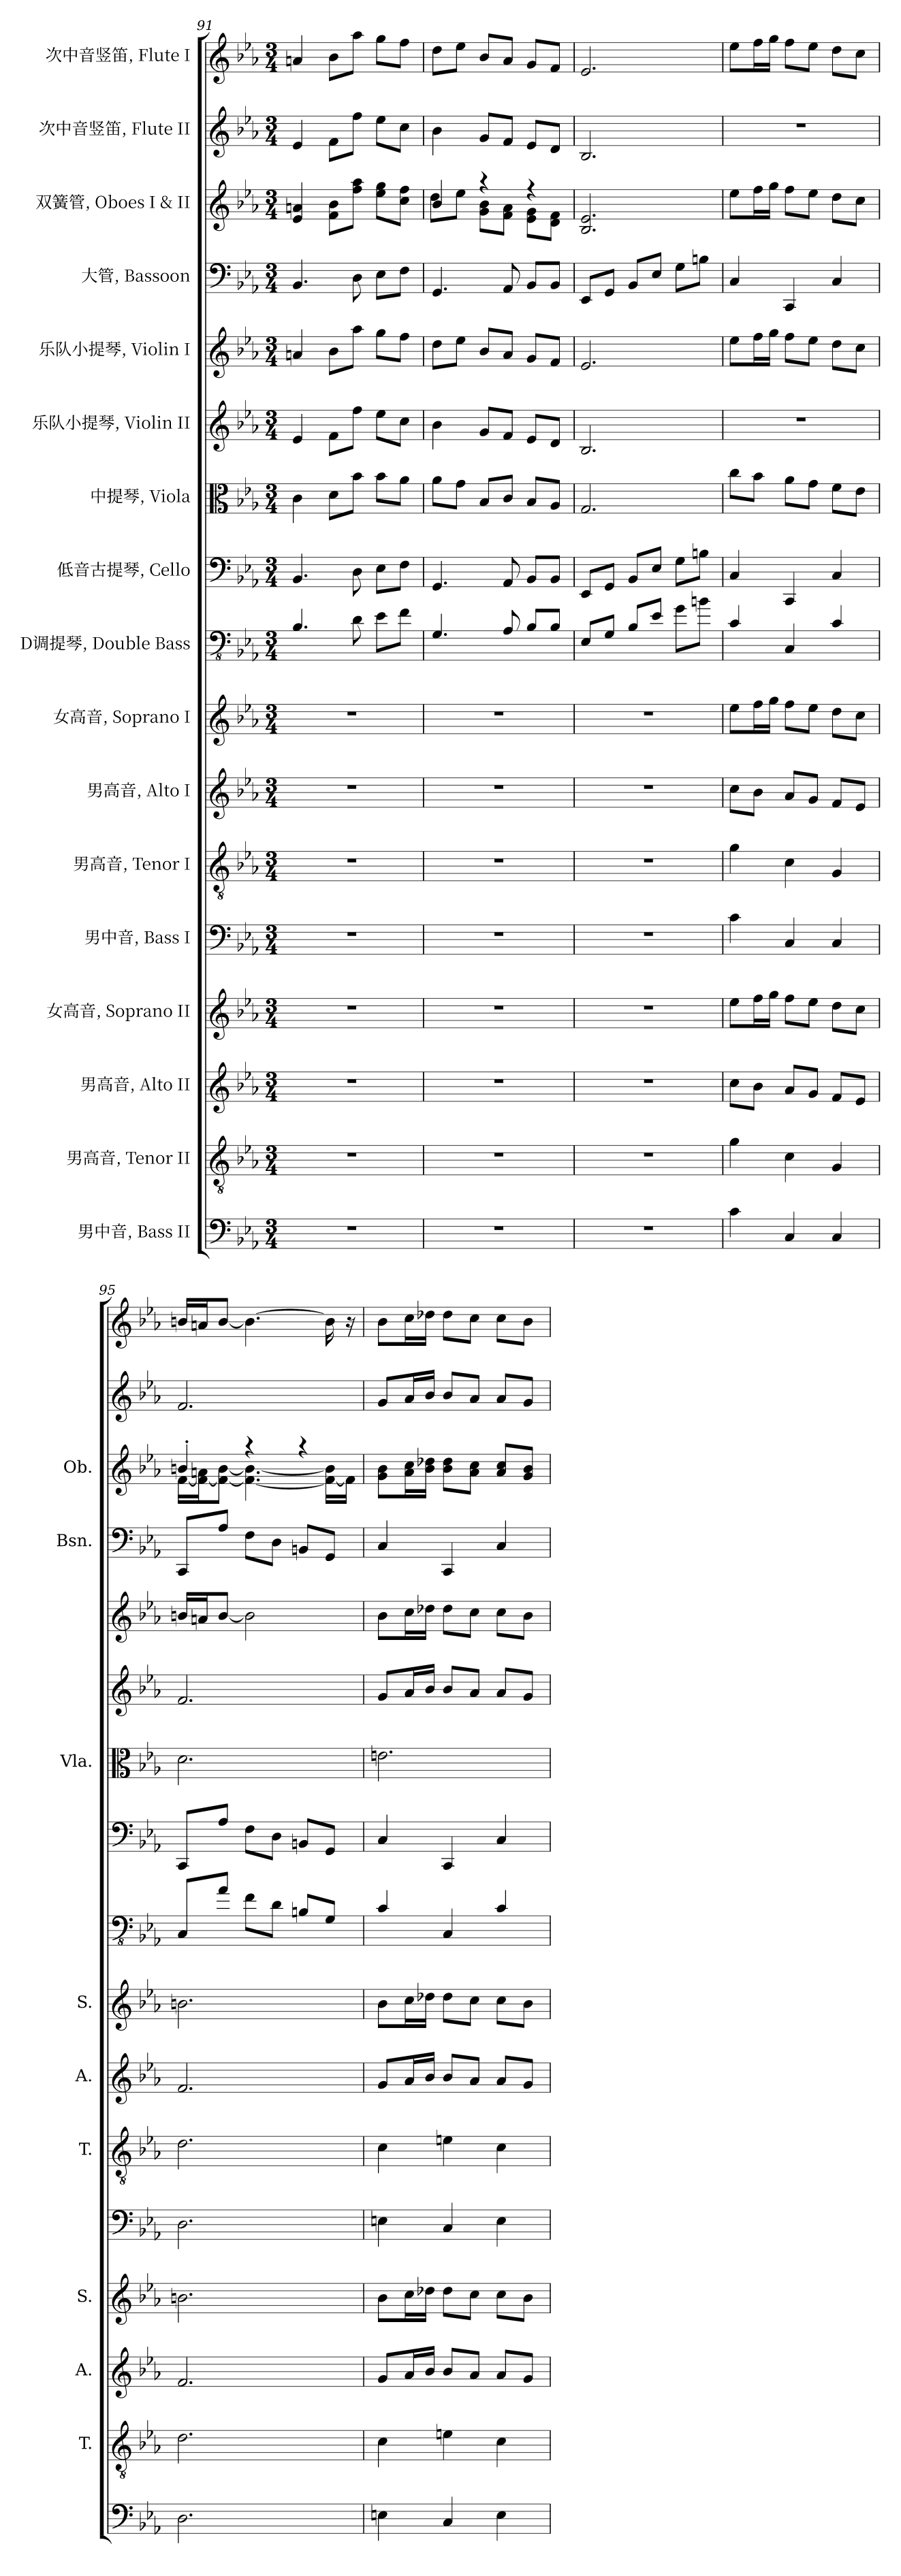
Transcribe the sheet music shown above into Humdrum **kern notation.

**kern	**kern	**kern	**kern	**kern	**kern	**kern	**kern	**kern	**kern	**kern	**kern	**kern	**kern	**kern	**kern	**kern
*part17	*part16	*part15	*part14	*part13	*part12	*part11	*part10	*part9	*part8	*part7	*part6	*part5	*part4	*part3	*part2	*part1
*staff17	*staff16	*staff15	*staff14	*staff13	*staff12	*staff11	*staff10	*staff9	*staff8	*staff7	*staff6	*staff5	*staff4	*staff3	*staff2	*staff1
*I"男中音, Bass II	*I"男高音, Tenor II	*I"男高音, Alto II	*I"女高音, Soprano II	*I"男中音, Bass I	*I"男高音, Tenor I	*I"男高音, Alto I	*I"女高音, Soprano I	*I"D调提琴, Double Bass	*I"低音古提琴, Cello	*I"中提琴, Viola	*I"乐队小提琴, Violin II	*I"乐队小提琴, Violin I	*I"大管, Bassoon	*I"双簧管, Oboes I &amp; II	*I"次中音竖笛, Flute II	*I"次中音竖笛, Flute I
*	*I'T.	*I'A.	*I'S.	*	*I'T.	*I'A.	*I'S.	*	*	*I'Vla.	*	*	*I'Bsn.	*I'Ob.	*	*
*clefF4	*clefGv2	*clefG2	*clefG2	*clefF4	*clefGv2	*clefG2	*clefG2	*clefFv4	*clefF4	*clefC3	*clefG2	*clefG2	*clefF4	*clefG2	*clefG2	*clefG2
*	*	*	*	*	*	*	*	*ITrd7c12	*	*	*	*	*	*	*	*
*k[b-e-a-]	*k[b-e-a-]	*k[b-e-a-]	*k[b-e-a-]	*k[b-e-a-]	*k[b-e-a-]	*k[b-e-a-]	*k[b-e-a-]	*k[b-e-a-]	*k[b-e-a-]	*k[b-e-a-]	*k[b-e-a-]	*k[b-e-a-]	*k[b-e-a-]	*k[b-e-a-]	*k[b-e-a-]	*k[b-e-a-]
*M3/4	*M3/4	*M3/4	*M3/4	*M3/4	*M3/4	*M3/4	*M3/4	*M3/4	*M3/4	*M3/4	*M3/4	*M3/4	*M3/4	*M3/4	*M3/4	*M3/4
=91	=91	=91	=91	=91	=91	=91	=91	=91	=91	=91	=91	=91	=91	=91	=91	=91
2.r	2.r	2.r	2.r	2.r	2.r	2.r	2.r	4.BBB-/	4.BB-/	4c\	4e-/	4an/	4.BB-/	4e-/ 4an/	4e-/	4an/
.	.	.	.	.	.	.	.	.	.	8d\L	8f\L	8b-\L	.	8f\ 8b-\L	8f\L	8b-\L
.	.	.	.	.	.	.	.	8DD\	8D\	8b-\J	8ff\J	8aa-\J	8D\	8ff\ 8aa-\J	8ff\J	8aa-\J
.	.	.	.	.	.	.	.	8EE-\L	8E-\L	8b-\L	8ee-\L	8gg\L	8E-\L	8ee-\ 8gg\L	8ee-\L	8gg\L
.	.	.	.	.	.	.	.	8FF\J	8F\J	8a-\J	8cc\J	8ff\J	8F\J	8cc\ 8ff\J	8cc\J	8ff\J
=92	=92	=92	=92	=92	=92	=92	=92	=92	=92	=92	=92	=92	=92	=92	=92	=92
*	*	*	*	*	*	*	*	*	*	*	*	*	*	*^	*	*
2.r	2.r	2.r	2.r	2.r	2.r	2.r	2.r	4.GGG/	4.GG/	8a-\L	4b-\	8dd\L	4.GG/	4b-/	8dd\L	4b-\	8dd\L
.	.	.	.	.	.	.	.	.	.	8g\J	.	8ee-\J	.	.	8ee-\J	.	8ee-\J
.	.	.	.	.	.	.	.	.	.	8B-/L	8g/L	8b-/L	.	4r	8g\ 8b-\L	8g/L	8b-/L
.	.	.	.	.	.	.	.	8AAA-/	8AA-/	8c/J	8f/J	8a-/J	8AA-/	.	8f\ 8a-\J	8f/J	8a-/J
.	.	.	.	.	.	.	.	8BBB-/L	8BB-/L	8B-/L	8e-/L	8g/L	8BB-/L	4r	8e-\ 8g\L	8e-/L	8g/L
.	.	.	.	.	.	.	.	8BBB-/J	8BB-/J	8A-/J	8d/J	8f/J	8BB-/J	.	8d\ 8f\J	8d/J	8f/J
*	*	*	*	*	*	*	*	*	*	*	*	*	*	*v	*v	*	*
=93	=93	=93	=93	=93	=93	=93	=93	=93	=93	=93	=93	=93	=93	=93	=93	=93
2.r	2.r	2.r	2.r	2.r	2.r	2.r	2.r	8EEE-/L	8EE-/L	2.G/	2.B-/	2.e-/	8EE-/L	2.B-/ 2.e-/	2.B-/	2.e-/
.	.	.	.	.	.	.	.	8GGG/J	8GG/J	.	.	.	8GG/J	.	.	.
.	.	.	.	.	.	.	.	8BBB-/L	8BB-/L	.	.	.	8BB-/L	.	.	.
.	.	.	.	.	.	.	.	8EE-/J	8E-/J	.	.	.	8E-/J	.	.	.
.	.	.	.	.	.	.	.	8GG\L	8G\L	.	.	.	8G\L	.	.	.
.	.	.	.	.	.	.	.	8BBn\J	8Bn\J	.	.	.	8Bn\J	.	.	.
!!LO:PB:g=z
=94	=94	=94	=94	=94	=94	=94	=94	=94	=94	=94	=94	=94	=94	=94	=94	=94
4c\	4g\	8cc\L	8ee-\L	4c\	4g\	8cc\L	8ee-\L	4CC/	4C/	8cc\L	2.r	8ee-\L	4C/	8ee-\L	2.r	8ee-\L
.	.	8b-\J	16ff\L	.	.	8b-\J	16ff\L	.	.	8b-\J	.	16ff\L	.	16ff\L	.	16ff\L
.	.	.	16gg\JJ	.	.	.	16gg\JJ	.	.	.	.	16gg\JJ	.	16gg\JJ	.	16gg\JJ
4C/	4c\	8a-/L	8ff\L	4C/	4c\	8a-/L	8ff\L	4CCC/	4CC/	8a-\L	.	8ff\L	4CC/	8ff\L	.	8ff\L
.	.	8g/J	8ee-\J	.	.	8g/J	8ee-\J	.	.	8g\J	.	8ee-\J	.	8ee-\J	.	8ee-\J
4C/	4G/	8f/L	8dd\L	4C/	4G/	8f/L	8dd\L	4CC/	4C/	8f\L	.	8dd\L	4C/	8dd\L	.	8dd\L
.	.	8e-/J	8cc\J	.	.	8e-/J	8cc\J	.	.	8e-\J	.	8cc\J	.	8cc\J	.	8cc\J
=95	=95	=95	=95	=95	=95	=95	=95	=95	=95	=95	=95	=95	=95	=95	=95	=95
*	*	*	*	*	*	*	*	*	*	*	*	*	*	*^	*	*
2.D\	2.d\	2.f/	2.bn\	2.D\	2.d\	2.f/	2.bn\	8CCC/L	8CC/L	2.d\	2.f/	16bn/LL	8CC/L	4bn'/	[16f\LL	2.f/	16bn/LL
.	.	.	.	.	.	.	.	.	.	.	.	16an/J	.	.	16f\_ 16an\J	.	16an/J
.	.	.	.	.	.	.	.	8AA-/J	8A-/J	.	.	[8b/J	8A-/J	.	8f\_ [8b\J	.	[8b/J
.	.	.	.	.	.	.	.	8FF\L	8F\L	.	.	2b\]	8F\L	4r	4.f\_ 4.b\_	.	4.b\_
.	.	.	.	.	.	.	.	8DD\J	8D\J	.	.	.	8D\J	.	.	.	.
.	.	.	.	.	.	.	.	8BBBn/L	8BBn/L	.	.	.	8BBn/L	4r	.	.	.
.	.	.	.	.	.	.	.	8GGG/J	8GG/J	.	.	.	8GG/J	.	16f\_ 16b\]LL	.	16b\]
.	.	.	.	.	.	.	.	.	.	.	.	.	.	.	16f\JJ]	.	16r
*	*	*	*	*	*	*	*	*	*	*	*	*	*	*v	*v	*	*
=96	=96	=96	=96	=96	=96	=96	=96	=96	=96	=96	=96	=96	=96	=96	=96	=96
4En\	4c\	8g/L	8b-\L	4En\	4c\	8g/L	8b-\L	4CC/	4C/	2.en\	8g/L	8b-\L	4C/	8g\ 8b-\L	8g/L	8b-\L
.	.	16a-/L	16cc\L	.	.	16a-/L	16cc\L	.	.	.	16a-/L	16cc\L	.	16a-\ 16cc\L	16a-/L	16cc\L
.	.	16b-/JJ	16dd-X\JJ	.	.	16b-/JJ	16dd-X\JJ	.	.	.	16b-/JJ	16dd-X\JJ	.	16b-\ 16dd-X\JJ	16b-/JJ	16dd-X\JJ
4C/	4en\	8b-/L	8dd-\L	4C/	4en\	8b-/L	8dd-\L	4CCC/	4CC/	.	8b-/L	8dd-\L	4CC/	8b-\ 8dd-\L	8b-/L	8dd-\L
.	.	8a-/J	8cc\J	.	.	8a-/J	8cc\J	.	.	.	8a-/J	8cc\J	.	8a-\ 8cc\J	8a-/J	8cc\J
4E\	4c\	8a-/L	8cc\L	4E\	4c\	8a-/L	8cc\L	4CC/	4C/	.	8a-/L	8cc\L	4C/	8a-/ 8cc/L	8a-/L	8cc\L
.	.	8g/J	8b-\J	.	.	8g/J	8b-\J	.	.	.	8g/J	8b-\J	.	8g/ 8b-/J	8g/J	8b-\J
=	=	=	=	=	=	=	=	=	=	=	=	=	=	=	=	=
*-	*-	*-	*-	*-	*-	*-	*-	*-	*-	*-	*-	*-	*-	*-	*-	*-
